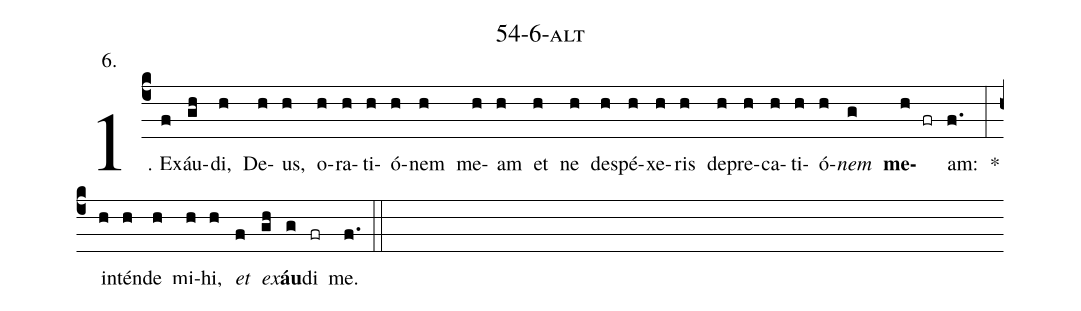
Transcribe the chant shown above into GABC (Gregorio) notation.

name: 54-6-alt;
annotation: 6.;
%%
(c4)1. Ex(f)áu(gh)di,(h) De(h)us,(h) o(h)ra(h)ti(h)ó(h)nem(h) me(h)am(h) et(h) ne(h) de(h)spé(h)xe(h)ris(h) de(h)pre(h)ca(h)ti(h)ó(h)<i>nem</i>(g) <b>me</b>(h fr)am:(f.) *(:) in(h)tén(h)de(h) mi(h)hi,(h) <i>et</i>(f) <i>ex</i>(gh)<b>áu</b>(g)di(fr) me.(f.) (::)
